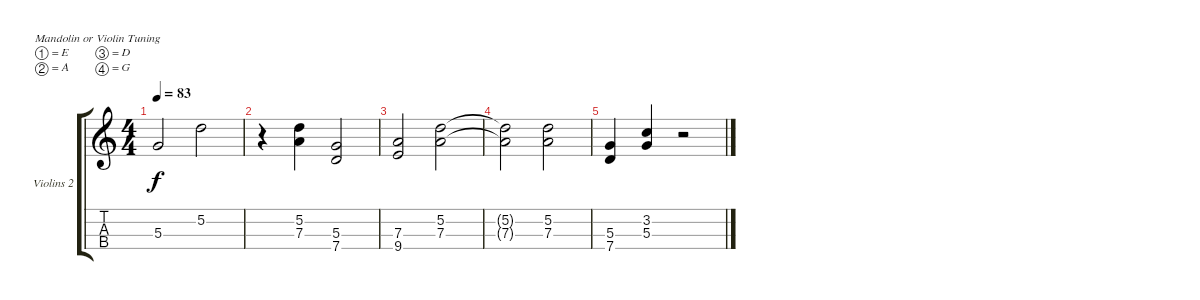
\defaultSystemsLayout 4
\bracketExtendMode groupsimilarinstruments
\firstSystemTrackNameOrientation horizontal
\otherSystemsTrackNameOrientation horizontal
\track ("Violins 2" "Violins 2") {instrument violin}
\staff {score tabs}
\tuning (E5 A4 D4 G3)
\ts (4 4)
\tempo 83
\clef g2
\scale
0.333333
\ks c
5.3{t}.2{dy f} 5.2.2 |
\scale
0.333333 r.4 (5.2 7.3).4 (5.3 7.4).2 |
\scale
0.333333 (9.4 7.3).2 (5.2 7.3).2 |
\scale
0.333333 (5.2{t} 7.3{t}).2 (7.3 5.2).2 |
\scale
0.333333 (5.3 7.4).4 (3.2 5.3).4 r.2 |
\scale
0.333333 |
\scale
0.333333 |
\scale
0.333333 |
\scale
0.333333 |
\scale
0.333333 |
\scale
0.333333
